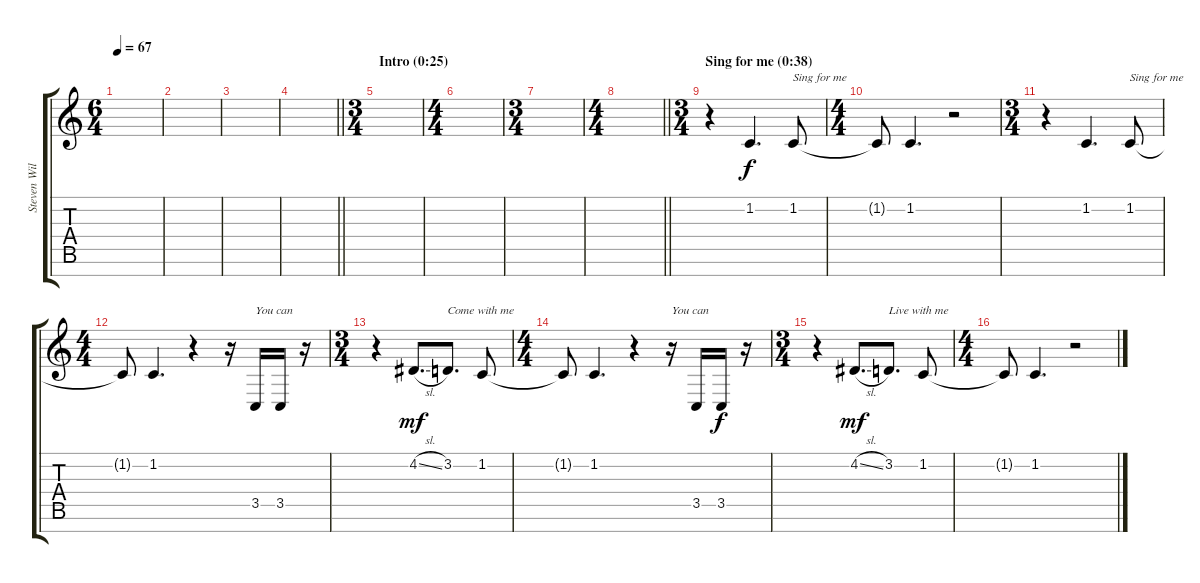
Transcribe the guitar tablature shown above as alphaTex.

\track ("Steven Wilson Vocals" "Steven Wil") {instrument lead6voice}
\staff {score tabs}
\tuning (E4 B3 G3 D3 A2 E2 B1) {hide}
\ts (6 4)
\tempo 67
\clef g2
\ks c
|
|
|
\barLineRight lightlight
|
\ts (3 4)
\section ("" "Intro (0:25)")
|
\ts (4 4)
|
\ts (3 4)
|
\ts (4 4)
\barLineRight lightlight
|
\ts (3 4)
\section ("" "Sing for me (0:38)")
r.4 1.2.4{d} 1.2.8{txt "Sing for me"} |
\ts (4 4)
1.2{t}.8 1.2.4{d} r.2 |
\ts (3 4)
r.4 1.2.4{d} 1.2.8{txt "Sing for me"} |
\ts (4 4)
1.2{t}.8 1.2.4{d} r.4 r.16 3.5.16{txt "You can"} 3.5.16{dy f} r.16 |
\ts (3 4)
r.4 4.2{sl}.8{d dy mf} 3.2.8{d txt "Come with me"} 1.2.8 |
\ts (4 4)
1.2{t}.8 1.2.4{d} r.4 r.16{txt "You can"} 3.5.16 3.5.16{dy f} r.16 |
\ts (3 4)
r.4 4.2{sl}.8{d dy mf} 3.2.8{d txt "Live with me"} 1.2.8 |
\ts (4 4)
1.2{t}.8 1.2.4{d} r.2
